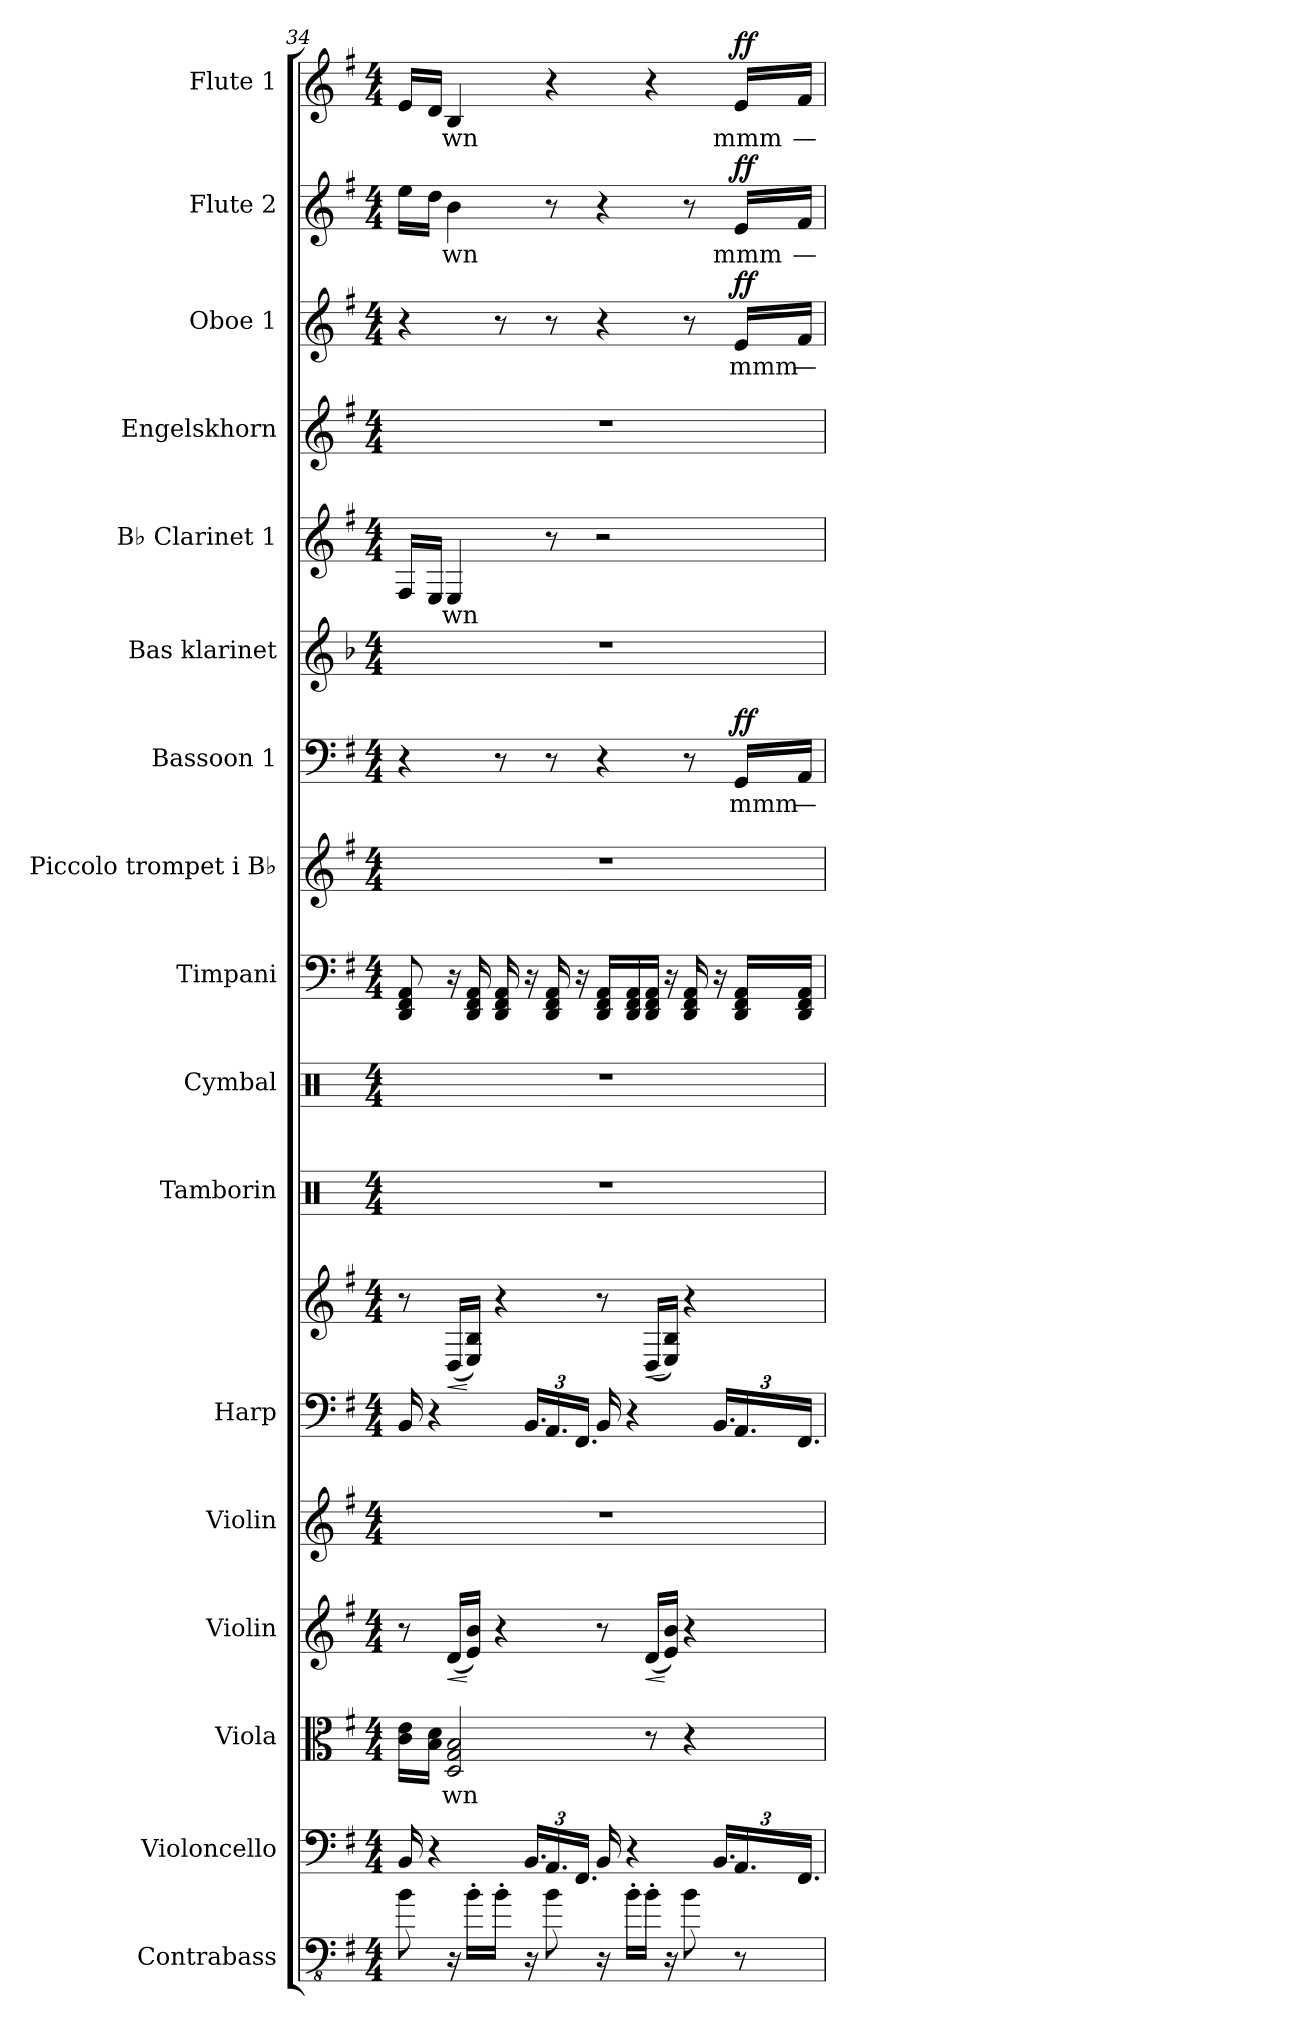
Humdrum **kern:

**kern	**kern	**kern	**text	**kern	**dynam	**kern	**kern	**kern	**dynam	**kern	**kern	**kern	**kern	**kern	**text	**dynam	**kern	**kern	**text	**kern	**kern	**text	**dynam	**kern	**text	**dynam	**kern	**text	**dynam
*part17	*part16	*part15	*part15	*part14	*part14	*part13	*part12	*part12	*part12	*part11	*part10	*part9	*part8	*part7	*part7	*part7	*part6	*part5	*part5	*part4	*part3	*part3	*part3	*part2	*part2	*part2	*part1	*part1	*part1
*staff18	*staff17	*staff16	*staff16	*staff15	*staff15	*staff14	*staff13	*staff12	*staff12/13	*staff11	*staff10	*staff9	*staff8	*staff7	*staff7	*staff7	*staff6	*staff5	*staff5	*staff4	*staff3	*staff3	*staff3	*staff2	*staff2	*staff2	*staff1	*staff1	*staff1
*I"Contrabass	*I"Violoncello	*I"Viola	*	*I"Violin	*	*I"Violin	*I"Harp	*	*	*I"Tamborin	*I"Cymbal	*I"Timpani	*I"Piccolo trompet i B♭	*I"Bassoon 1	*	*	*I"Bas klarinet	*I"B♭ Clarinet 1	*	*I"Engelskhorn	*I"Oboe 1	*	*	*I"Flute 2	*	*	*I"Flute 1	*	*
*I'Cb.	*I'Vc.	*I'Vla.	*	*I'Vln.	*	*I'Vln.	*I'Hrp.	*	*	*I'Tamb.	*I'Cym.	*I'Timp.	*I'P. tpt. i B♭	*I'Bsn. 1	*	*	*	*I'B♭ Cl. 1	*	*I'E.horn	*I'Ob. 1	*	*	*I'Fl. 2	*	*	*I'Fl. 1	*	*
*clefFv4	*clefF4	*clefC3	*	*clefG2	*	*clefG2	*clefF4	*clefG2	*	*clefX	*clefX	*clefF4	*clefG2	*clefF4	*	*	*clefG2	*clefG2	*	*clefG2	*clefG2	*	*	*clefG2	*	*	*clefG2	*	*
*ITrd7c12	*	*	*	*	*	*	*	*	*	*	*	*	*ITrd-6c-10	*	*	*	*ITrd8c14	*ITrd1c2	*	*ITrd4c7	*	*	*	*	*	*	*	*	*
*k[f#]	*k[f#]	*k[f#]	*	*k[f#]	*	*k[f#]	*k[f#]	*k[f#]	*	*k[]	*k[]	*k[f#]	*k[b-]	*k[f#]	*	*	*k[b-]	*k[b-]	*	*k[]	*k[f#]	*	*	*k[f#]	*	*	*k[f#]	*	*
*M4/4	*M4/4	*M4/4	*	*M4/4	*	*M4/4	*M4/4	*M4/4	*	*M4/4	*M4/4	*M4/4	*M4/4	*M4/4	*	*	*M4/4	*M4/4	*	*M4/4	*M4/4	*	*	*M4/4	*	*	*M4/4	*	*
=34	=34	=34	=34	=34	=34	=34	=34	=34	=34	=34	=34	=34	=34	=34	=34	=34	=34	=34	=34	=34	=34	=34	=34	=34	=34	=34	=34	=34	=34
8BB\	16BB/	16c\ 16e\LL	.	8r	.	1r	16BB/	8r	.	1r	1r	8DD/ 8FF#/ 8AA/	1r	4r	.	.	1r	16E/LL	.	1r	4r	.	.	16ee\LL	.	.	16e/LL	.	.
.	4r	16B\ 16d\JJ	.	.	.	.	4r	.	.	.	.	.	.	.	.	.	.	16D/JJ	.	.	.	.	.	16dd\JJ	.	.	16d/JJ	.	.
!	!	!	!	!	!LO:HP:b	!	!	!	!LO:HP:b	!	!	!	!	!	!	!	!	!	!	!	!	!	!	!	!	!	!	!	!
16r	.	2D/ 2G/ 2B/	-wn	(16d/LL	<	.	.	(16D/LL	<	.	.	16r	.	.	.	.	.	4D/	-wn	.	.	.	.	4b\	-wn	.	4B/	-wn	.
16BB'\LL	.	.	.	16e/ 16b/JJ)	[	.	.	16E/ 16B/JJ)	[	.	.	16DD/ 16FF#/ 16AA/	.	.	.	.	.	.	.	.	.	.	.	.	.	.	.	.	.
16BB'\JJ	.	.	.	4r	.	.	.	4r	.	.	.	16DD/ 16FF#/ 16AA/	.	8r	.	.	.	.	.	.	8r	.	.	.	.	.	.	.	.
*	*Xbrackettup	*	*	*	*	*	*Xbrackettup	*	*	*	*	*	*	*	*	*	*	*	*	*	*	*	*	*	*	*	*	*	*
16r	24.BB/LL	.	.	.	.	.	24.BB/LL	.	.	.	.	16r	.	.	.	.	.	.	.	.	.	.	.	.	.	.	.	.	.
8BB\	24.AA/	.	.	.	.	.	24.AA/	.	.	.	.	16DD/ 16FF#/ 16AA/	.	8r	.	.	.	8r	.	.	8r	.	.	8r	.	.	4r	.	.
.	24.FF#/JJ	.	.	.	.	.	24.FF#/JJ	.	.	.	.	16r	.	.	.	.	.	.	.	.	.	.	.	.	.	.	.	.	.
16r	16BB/	.	.	8r	.	.	16BB/	8r	.	.	.	16DD/ 16FF#/ 16AA/LL	.	4r	.	.	.	2r	.	.	4r	.	.	4r	.	.	.	.	.
16BB'\LL	4r	.	.	.	.	.	4r	.	.	.	.	16DD/ 16FF#/ 16AA/	.	.	.	.	.	.	.	.	.	.	.	.	.	.	.	.	.
!	!	!	!	!	!LO:HP:b	!	!	!	!LO:HP:b	!	!	!	!	!	!	!	!	!	!	!	!	!	!	!	!	!	!	!	!
16BB'\JJ	.	8r	.	(16d/LL	<	.	.	(16D/LL	<	.	.	16DD/ 16FF#/ 16AA/JJ	.	.	.	.	.	.	.	.	.	.	.	.	.	.	4r	.	.
16r	.	.	.	16e/ 16b/JJ)	[	.	.	16E/ 16B/JJ)	[	.	.	16r	.	.	.	.	.	.	.	.	.	.	.	.	.	.	.	.	.
8BB\	.	4r	.	4r	.	.	.	4r	.	.	.	16DD/ 16FF#/ 16AA/	.	8r	.	.	.	.	.	.	8r	.	.	8r	.	.	.	.	.
.	24.BB/LL	.	.	.	.	.	24.BB/LL	.	.	.	.	16r	.	.	.	.	.	.	.	.	.	.	.	.	.	.	.	.	.
!	!	!	!	!	!	!	!	!	!	!	!	!	!	!	!	!LO:DY:b	!	!	!	!	!	!	!LO:DY:b	!	!	!LO:DY:b	!	!	!LO:DY:b
8r	24.AA/	.	.	.	.	.	24.AA/	.	.	.	.	16DD/ 16FF#/ 16AA/LL	.	16GG/LL	mmm	ff	.	.	.	.	16e/LL	mmm	ff	16e/LL	mmm	ff	16e/LL	mmm	ff
.	24.FF#/JJ	.	.	.	.	.	24.FF#/JJ	.	.	.	.	16DD/ 16FF#/ 16AA/JJ	.	16AA/JJ	—	.	.	.	.	.	16f#/JJ	—	.	16f#/JJ	—	.	16f#/JJ	—	.
=	=	=	=	=	=	=	=	=	=	=	=	=	=	=	=	=	=	=	=	=	=	=	=	=	=	=	=	=	=
*-	*-	*-	*-	*-	*-	*-	*-	*-	*-	*-	*-	*-	*-	*-	*-	*-	*-	*-	*-	*-	*-	*-	*-	*-	*-	*-	*-	*-	*-
